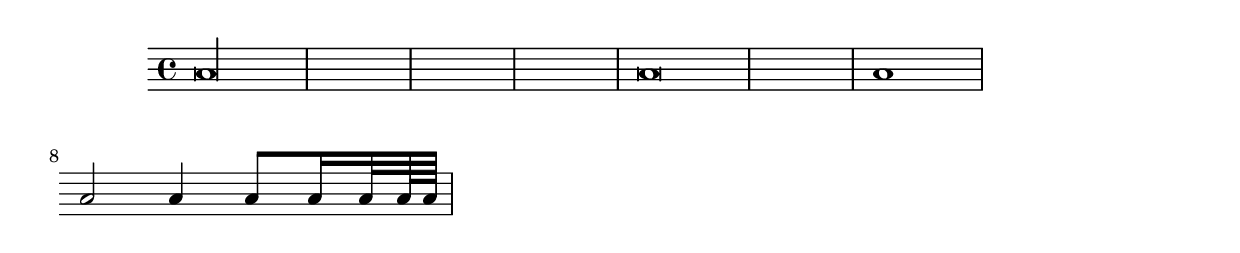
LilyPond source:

\header {
  texidoc="Beams are place automatically; the last measure should have a single 
beam."
}

\version "2.11.51"

\layout  {
  ragged-right = ##t 
  \context {
    \Staff
    \remove "Clef_engraver"
  }
}


\relative c'' {
  a\longa a\breve  
  a1 a2 a4 a8 a16 a32 a64 a64 
}
